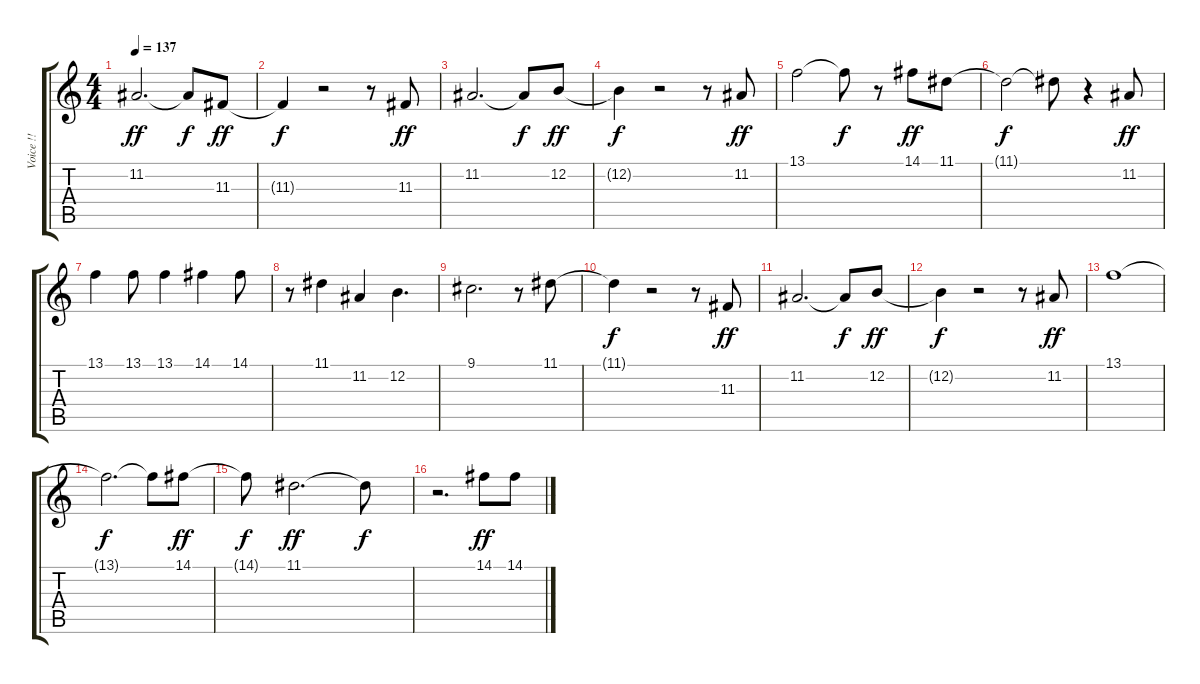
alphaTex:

\track ("Voice !!" "Voice !!") {instrument panflute}
\staff {score tabs}
\tuning (E4 B3 G3 D3 A2 E2) {hide}
\ts (4 4)
\tempo 137
\clef g2
\ks c
11.2.2{d dy ff} 11.2{t}.8{dy f} 11.3.8{dy ff} |
11.3{t}.4{dy f} r.2 r.8 11.3.8{dy ff} |
11.2.2{d} 11.2{t}.8{dy f} 12.2.8{dy ff} |
12.2{t}.4{dy f} r.2 r.8 11.2.8{dy ff} |
13.1.2 13.1{t}.8{dy f} r.8 14.1.8{dy ff} 11.1.8 |
11.1{t}.2{dy f} 11.1{t}.8 r.4 11.2.8{dy ff} |
13.1.4 13.1.8 13.1.4 14.1.4 14.1.8 |
r.8 11.1.4 11.2.4 12.2.4{d} |
9.1.2{d} r.8 11.1.8 |
11.1{t}.4{dy f} r.2 r.8 11.3.8{dy ff} |
11.2.2{d} 11.2{t}.8{dy f} 12.2.8{dy ff} |
12.2{t}.4{dy f} r.2 r.8 11.2.8{dy ff} |
13.1.1 |
13.1{t}.2{d dy f} 13.1{t}.8 14.1.8{dy ff} |
14.1{t}.8{dy f} 11.1.2{d dy ff} 11.1{t}.8{dy f} |
r.2{d} 14.1.8{dy ff} 14.1.8
